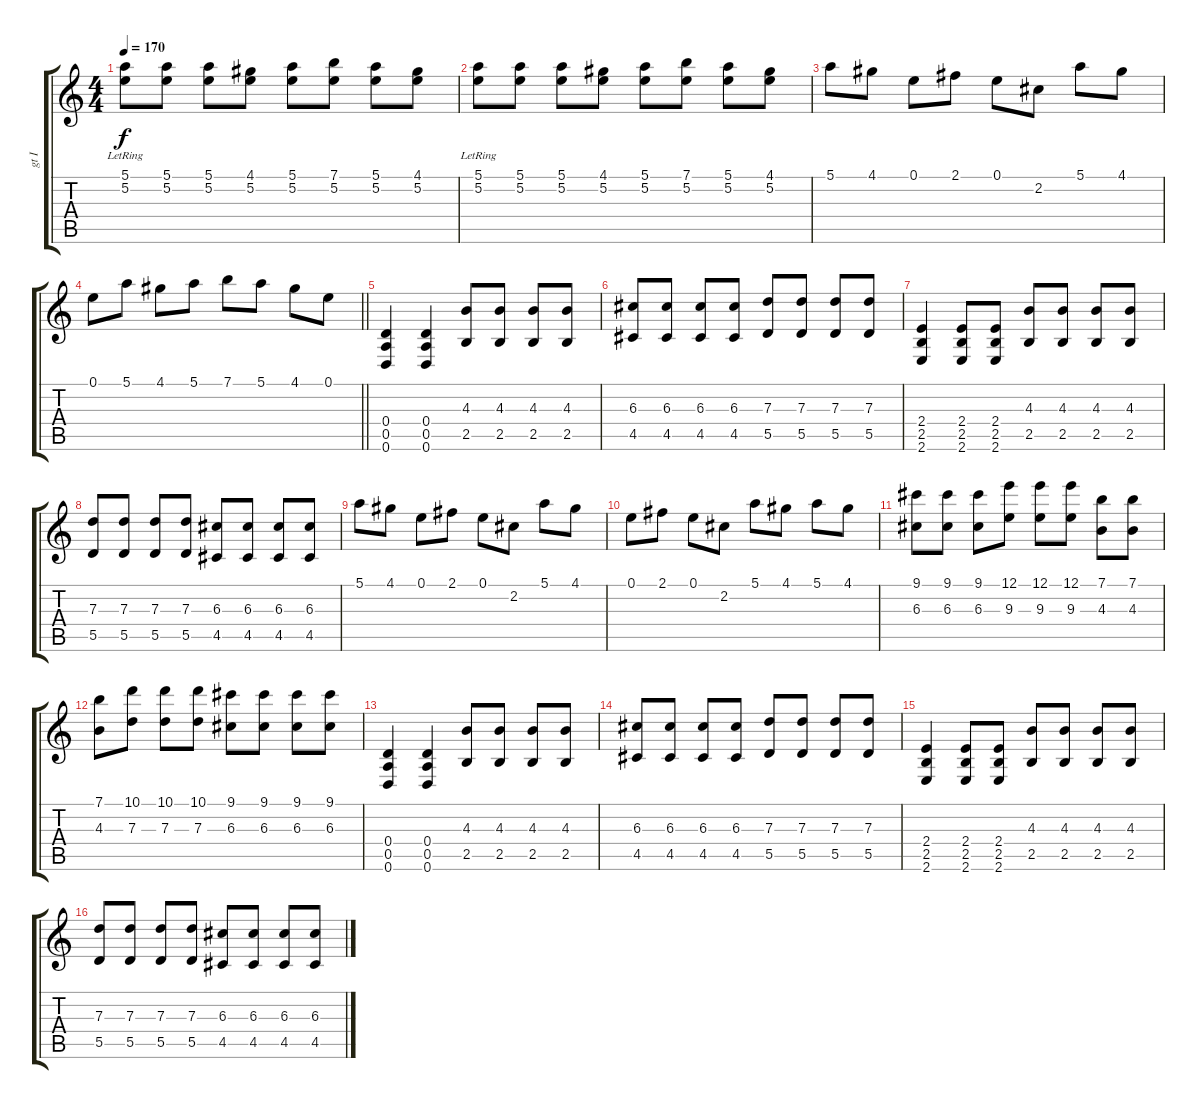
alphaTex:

\track ("gt I" "gt I") {instrument overdrivenguitar}
\staff {score tabs}
\tuning (E4 B3 G3 D3 A2 D2) {hide}
\ts (4 4)
\tempo 170
\clef g2
\ks c
(5.1 5.2{lr}).8{dy f} (5.1 5.2).8 (5.1 5.2).8 (4.1 5.2).8 (5.1 5.2).8 (7.1 5.2).8 (5.1 5.2).8 (4.1 5.2).8 |
(5.1 5.2{lr}).8 (5.1 5.2).8 (5.1 5.2).8 (4.1 5.2).8 (5.1 5.2).8 (7.1 5.2).8 (5.1 5.2).8 (4.1 5.2).8 |
5.1.8 4.1.8 0.1.8 2.1.8 0.1.8 2.2.8 5.1.8 4.1.8 |
\barLineRight lightlight
0.1.8 5.1.8 4.1.8 5.1.8 7.1.8 5.1.8 4.1.8 0.1.8 |
(0.4 0.5 0.6).4 (0.4 0.5 0.6).4 (4.3 2.5).8 (4.3 2.5).8 (4.3 2.5).8 (4.3 2.5).8 |
(6.3 4.5).8 (6.3 4.5).8 (6.3 4.5).8 (6.3 4.5).8 (7.3 5.5).8 (7.3 5.5).8 (7.3 5.5).8 (7.3 5.5).8 |
(2.4 2.5 2.6).4 (2.4 2.5 2.6).8 (2.4 2.5 2.6).8 (4.3 2.5).8 (4.3 2.5).8 (4.3 2.5).8 (4.3 2.5).8 |
(7.3 5.5).8 (7.3 5.5).8 (7.3 5.5).8 (7.3 5.5).8 (6.3 4.5).8 (6.3 4.5).8 (6.3 4.5).8 (6.3 4.5).8 |
5.1.8 4.1.8 0.1.8 2.1.8 0.1.8 2.2.8 5.1.8 4.1.8 |
0.1.8 2.1.8 0.1.8 2.2.8 5.1.8 4.1.8 5.1.8 4.1.8 |
(9.1 6.3).8 (9.1 6.3).8 (9.1 6.3).8 (12.1 9.3).8 (12.1 9.3).8 (12.1 9.3).8 (7.1 4.3).8 (7.1 4.3).8 |
(7.1 4.3).8 (10.1 7.3).8 (10.1 7.3).8 (10.1 7.3).8 (9.1 6.3).8 (9.1 6.3).8 (9.1 6.3).8 (9.1 6.3).8 |
(0.4 0.5 0.6).4 (0.4 0.5 0.6).4 (4.3 2.5).8 (4.3 2.5).8 (4.3 2.5).8 (4.3 2.5).8 |
(6.3 4.5).8 (6.3 4.5).8 (6.3 4.5).8 (6.3 4.5).8 (7.3 5.5).8 (7.3 5.5).8 (7.3 5.5).8 (7.3 5.5).8 |
(2.4 2.5 2.6).4 (2.4 2.5 2.6).8 (2.4 2.5 2.6).8 (4.3 2.5).8 (4.3 2.5).8 (4.3 2.5).8 (4.3 2.5).8 |
(7.3 5.5).8 (7.3 5.5).8 (7.3 5.5).8 (7.3 5.5).8 (6.3 4.5).8 (6.3 4.5).8 (6.3 4.5).8 (6.3 4.5).8
